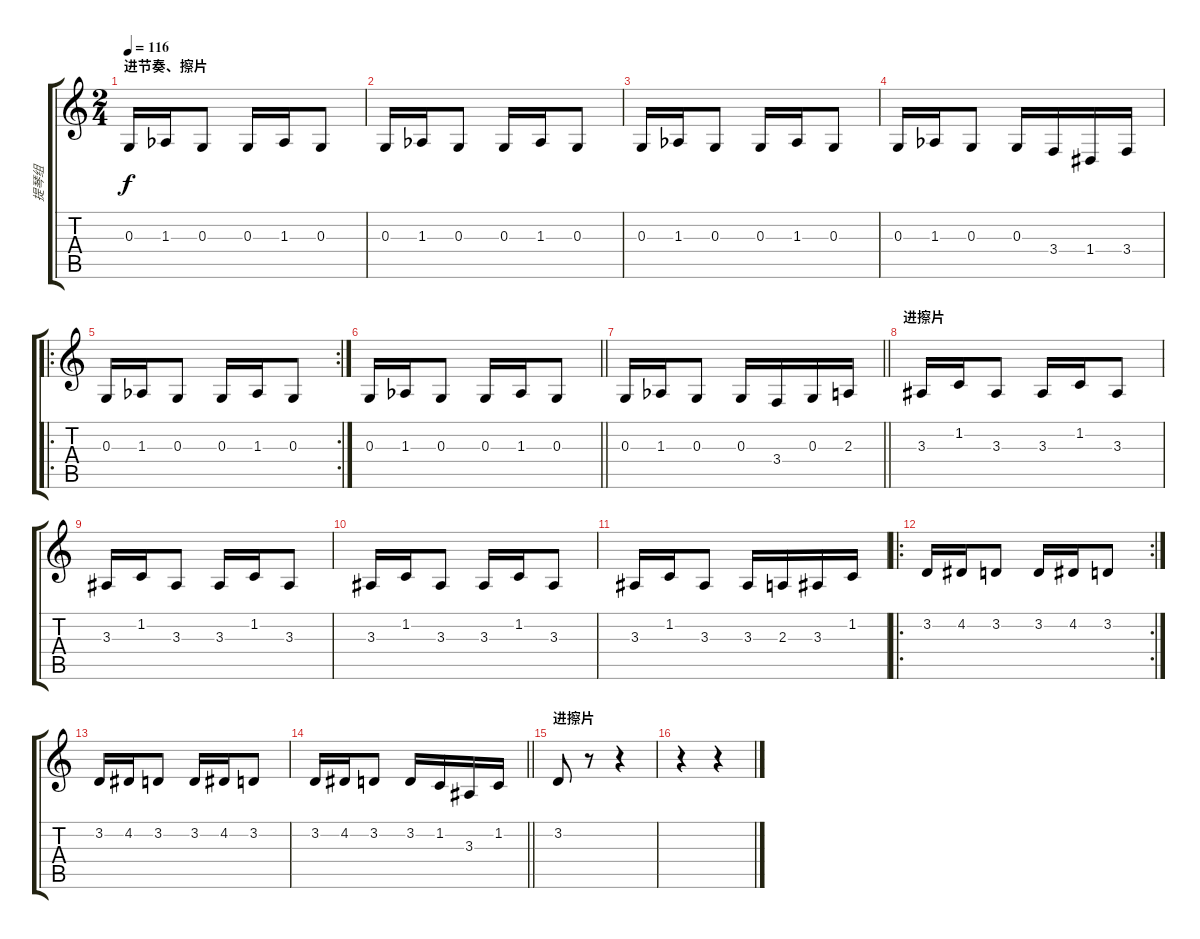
\track ("提琴组" "提琴组") {instrument stringensemble1}
\staff {score tabs}
\tuning (E4 B3 G3 D3 A2 E2) {hide}
\ts (2 4)
\section ("" "进节奏、擦片")
\tempo 116
\clef g2
\ks c
0.3.16{dy f} 1.3{acc b}.16 0.3.8 0.3.16 1.3{acc b}.16 0.3.8 |
0.3.16 1.3{acc b}.16 0.3.8 0.3.16 1.3{acc b}.16 0.3.8 |
0.3.16 1.3{acc b}.16 0.3.8 0.3.16 1.3{acc b}.16 0.3.8 |
0.3.16 1.3{acc b}.16 0.3.8 0.3.16 3.4.16 1.4.16 3.4.16 |
\ro
\rc 2
0.3.16 1.3{acc b}.16 0.3.8 0.3.16 1.3{acc b}.16 0.3.8 |
\barLineRight lightlight
0.3.16 1.3{acc b}.16 0.3.8 0.3.16 1.3{acc b}.16 0.3.8 |
\barLineRight lightlight
0.3.16 1.3{acc b}.16 0.3.8 0.3.16 3.4.16 0.3.16 2.3.16 |
\section ("" "进擦片")
3.3.16 1.2.16 3.3.8 3.3.16 1.2.16 3.3.8 |
3.3.16 1.2.16 3.3.8 3.3.16 1.2.16 3.3.8 |
3.3.16 1.2.16 3.3.8 3.3.16 1.2.16 3.3.8 |
3.3.16 1.2.16 3.3.8 3.3.16 2.3.16 3.3.16 1.2.16 |
\ro
\rc 2
3.2.16 4.2.16 3.2.8 3.2.16 4.2.16 3.2.8 |
3.2.16 4.2.16 3.2.8 3.2.16 4.2.16 3.2.8 |
\barLineRight lightlight
3.2.16 4.2.16 3.2.8 3.2.16 1.2.16 3.3.16 1.2.16 |
\section ("" "进擦片")
3.2.8 r.8 r.4 |
r.4 r.4
